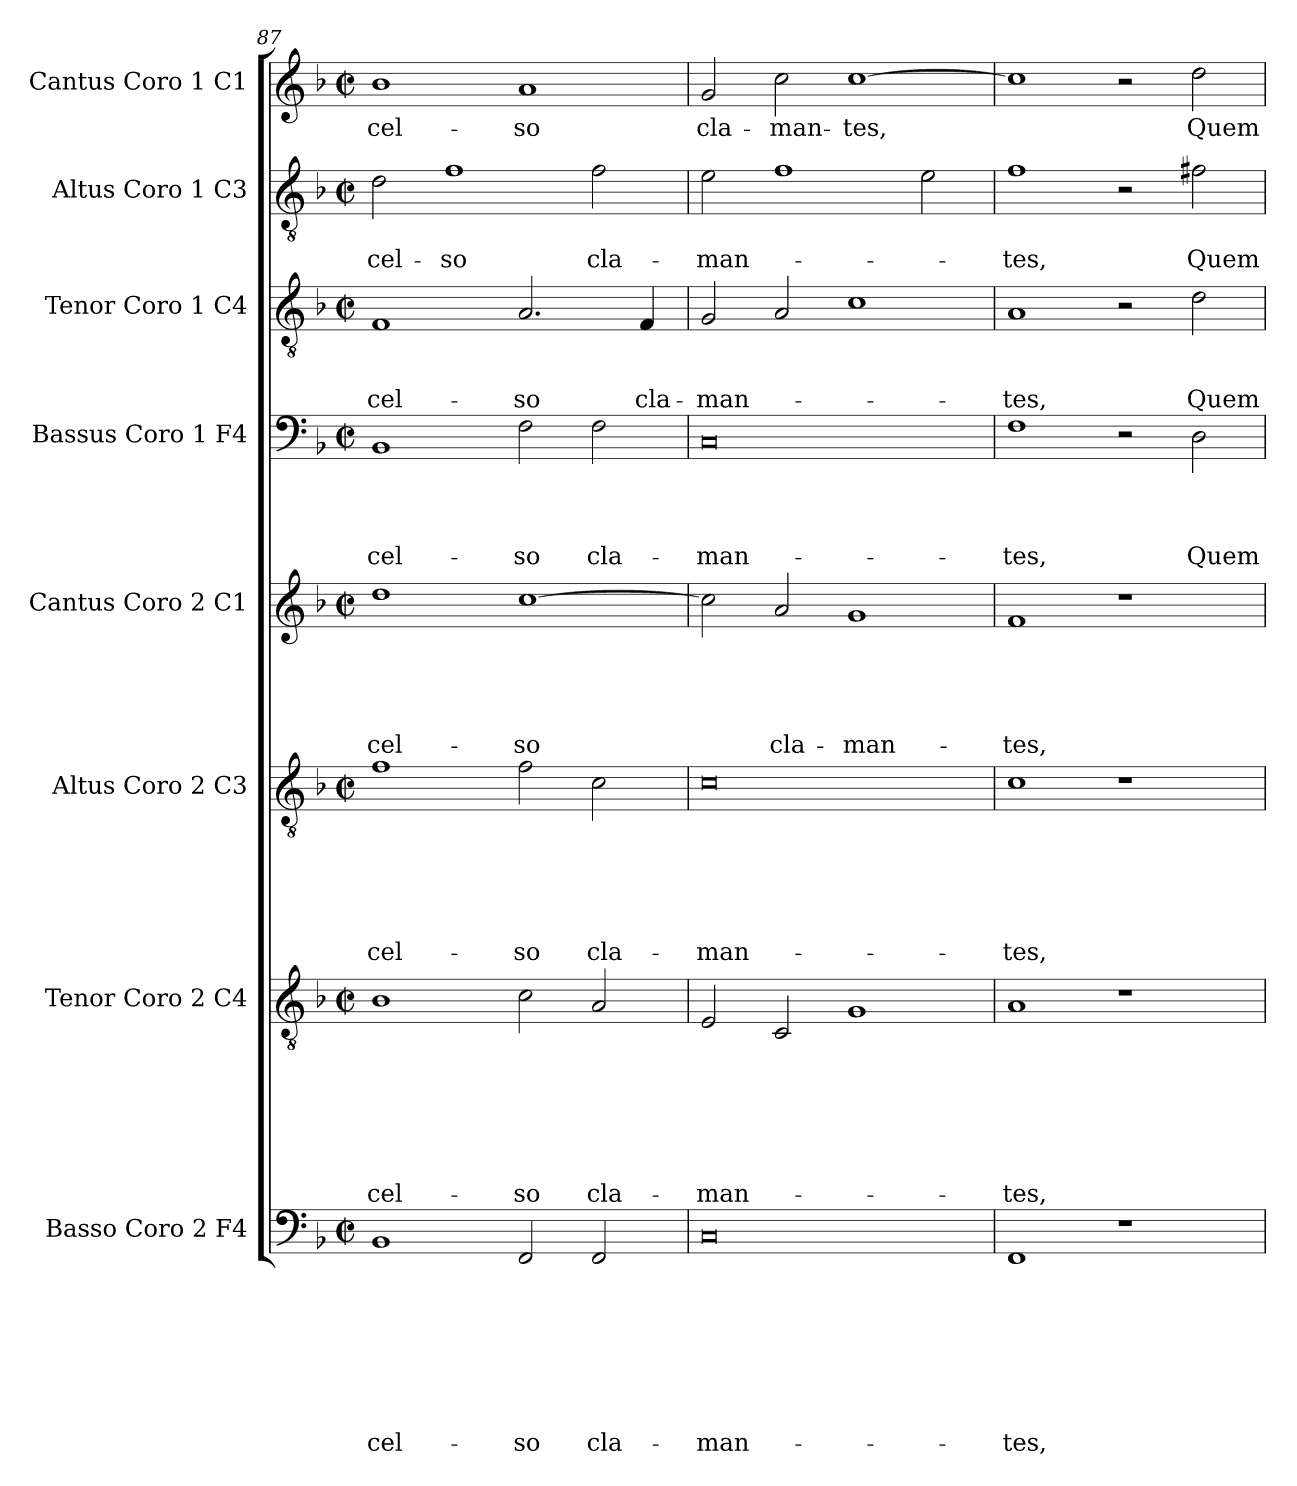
**kern	**text	**text	**text	**text	**text	**text	**text	**text	**kern	**text	**text	**text	**text	**text	**text	**text	**kern	**text	**text	**text	**text	**text	**text	**kern	**text	**text	**text	**text	**text	**kern	**text	**text	**text	**text	**kern	**text	**text	**text	**kern	**text	**text	**kern	**text
*part8	*part8	*part8	*part8	*part8	*part8	*part8	*part8	*part8	*part7	*part7	*part7	*part7	*part7	*part7	*part7	*part7	*part6	*part6	*part6	*part6	*part6	*part6	*part6	*part5	*part5	*part5	*part5	*part5	*part5	*part4	*part4	*part4	*part4	*part4	*part3	*part3	*part3	*part3	*part2	*part2	*part2	*part1	*part1
*staff8	*staff8	*staff8	*staff8	*staff8	*staff8	*staff8	*staff8	*staff8	*staff7	*staff7	*staff7	*staff7	*staff7	*staff7	*staff7	*staff7	*staff6	*staff6	*staff6	*staff6	*staff6	*staff6	*staff6	*staff5	*staff5	*staff5	*staff5	*staff5	*staff5	*staff4	*staff4	*staff4	*staff4	*staff4	*staff3	*staff3	*staff3	*staff3	*staff2	*staff2	*staff2	*staff1	*staff1
*I"Basso Coro 2 F4	*	*	*	*	*	*	*	*	*I"Tenor  Coro 2 C4	*	*	*	*	*	*	*	*I"Altus Coro 2 C3	*	*	*	*	*	*	*I"Cantus  Coro 2 C1	*	*	*	*	*	*I"Bassus  Coro 1 F4	*	*	*	*	*I"Tenor  Coro 1 C4	*	*	*	*I"Altus  Coro 1 C3	*	*	*I"Cantus  Coro 1 C1	*
*I'B2	*	*	*	*	*	*	*	*	*I'T2	*	*	*	*	*	*	*	*I'A2	*	*	*	*	*	*	*I'C3	*	*	*	*	*	*I'B1	*	*	*	*	*I'T1	*	*	*	*I'A1	*	*	*I'C1	*
*clefF4	*	*	*	*	*	*	*	*	*clefGv2	*	*	*	*	*	*	*	*clefGv2	*	*	*	*	*	*	*clefG2	*	*	*	*	*	*clefF4	*	*	*	*	*clefGv2	*	*	*	*clefGv2	*	*	*clefG2	*
*k[b-]	*	*	*	*	*	*	*	*	*k[b-]	*	*	*	*	*	*	*	*k[b-]	*	*	*	*	*	*	*k[b-]	*	*	*	*	*	*k[b-]	*	*	*	*	*k[b-]	*	*	*	*k[b-]	*	*	*k[b-]	*
*F:	*	*	*	*	*	*	*	*	*F:	*	*	*	*	*	*	*	*F:	*	*	*	*	*	*	*F:	*	*	*	*	*	*F:	*	*	*	*	*F:	*	*	*	*F:	*	*	*F:	*
*M2/2	*	*	*	*	*	*	*	*	*M2/2	*	*	*	*	*	*	*	*M2/2	*	*	*	*	*	*	*M2/2	*	*	*	*	*	*M2/2	*	*	*	*	*M2/2	*	*	*	*M2/2	*	*	*M2/2	*
*met(c|)	*	*	*	*	*	*	*	*	*met(c|)	*	*	*	*	*	*	*	*met(c|)	*	*	*	*	*	*	*met(c|)	*	*	*	*	*	*met(c|)	*	*	*	*	*met(c|)	*	*	*	*met(c|)	*	*	*met(c|)	*
=87	=87	=87	=87	=87	=87	=87	=87	=87	=87	=87	=87	=87	=87	=87	=87	=87	=87	=87	=87	=87	=87	=87	=87	=87	=87	=87	=87	=87	=87	=87	=87	=87	=87	=87	=87	=87	=87	=87	=87	=87	=87	=87	=87
1BB-	.	.	.	.	.	.	.	-cel-	1B-	.	.	.	.	.	.	-cel-	1f	.	.	.	.	.	-cel-	1dd	.	.	.	.	-cel-	1BB-	.	.	.	-cel-	1F	.	.	-cel-	2d\	.	-cel-	1b-	-cel-
.	.	.	.	.	.	.	.	.	.	.	.	.	.	.	.	.	.	.	.	.	.	.	.	.	.	.	.	.	.	.	.	.	.	.	.	.	.	.	1f	.	-so	.	.
2FF/	.	.	.	.	.	.	.	-so	2c\	.	.	.	.	.	.	-so	2f\	.	.	.	.	.	-so	[1cc	.	.	.	.	-so	2F\	.	.	.	-so	2.A/	.	.	-so	.	.	.	1a	-so
2FF/	.	.	.	.	.	.	.	cla-	2A/	.	.	.	.	.	.	cla-	2c\	.	.	.	.	.	cla-	.	.	.	.	.	.	2F\	.	.	.	cla-	.	.	.	.	2f\	.	cla-	.	.
.	.	.	.	.	.	.	.	.	.	.	.	.	.	.	.	.	.	.	.	.	.	.	.	.	.	.	.	.	.	.	.	.	.	.	4F/	.	.	cla-	.	.	.	.	.
=88	=88	=88	=88	=88	=88	=88	=88	=88	=88	=88	=88	=88	=88	=88	=88	=88	=88	=88	=88	=88	=88	=88	=88	=88	=88	=88	=88	=88	=88	=88	=88	=88	=88	=88	=88	=88	=88	=88	=88	=88	=88	=88	=88
0C	.	.	.	.	.	.	.	-man-	2E/	.	.	.	.	.	.	-man-	0c	.	.	.	.	.	-man-	2cc\]	.	.	.	.	.	0C	.	.	.	-man-	2G/	.	.	-man-	2e\	.	-man-	2g/	cla-
.	.	.	.	.	.	.	.	.	2C/	.	.	.	.	.	.	.	.	.	.	.	.	.	.	2a/	.	.	.	.	cla-	.	.	.	.	.	2A/	.	.	.	1f	.	.	2cc\	-man-
.	.	.	.	.	.	.	.	.	1G	.	.	.	.	.	.	.	.	.	.	.	.	.	.	1g	.	.	.	.	-man-	.	.	.	.	.	1c	.	.	.	.	.	.	[1cc	-tes,
.	.	.	.	.	.	.	.	.	.	.	.	.	.	.	.	.	.	.	.	.	.	.	.	.	.	.	.	.	.	.	.	.	.	.	.	.	.	.	2e\	.	.	.	.
!!LO:LB:g=z
=89	=89	=89	=89	=89	=89	=89	=89	=89	=89	=89	=89	=89	=89	=89	=89	=89	=89	=89	=89	=89	=89	=89	=89	=89	=89	=89	=89	=89	=89	=89	=89	=89	=89	=89	=89	=89	=89	=89	=89	=89	=89	=89	=89
1FF	.	.	.	.	.	.	.	-tes,	1A	.	.	.	.	.	.	-tes,	1c	.	.	.	.	.	-tes,	1f	.	.	.	.	-tes,	1F	.	.	.	-tes,	1A	.	.	-tes,	1f	.	-tes,	1cc]	.
1r	.	.	.	.	.	.	.	.	1r	.	.	.	.	.	.	.	1r	.	.	.	.	.	.	1r	.	.	.	.	.	2r	.	.	.	.	2r	.	.	.	2r	.	.	2r	.
.	.	.	.	.	.	.	.	.	.	.	.	.	.	.	.	.	.	.	.	.	.	.	.	.	.	.	.	.	.	2D\	.	.	.	Quem	2d\	.	.	Quem	2f#X\	.	Quem	2dd\	Quem
=	=	=	=	=	=	=	=	=	=	=	=	=	=	=	=	=	=	=	=	=	=	=	=	=	=	=	=	=	=	=	=	=	=	=	=	=	=	=	=	=	=	=	=
*-	*-	*-	*-	*-	*-	*-	*-	*-	*-	*-	*-	*-	*-	*-	*-	*-	*-	*-	*-	*-	*-	*-	*-	*-	*-	*-	*-	*-	*-	*-	*-	*-	*-	*-	*-	*-	*-	*-	*-	*-	*-	*-	*-
